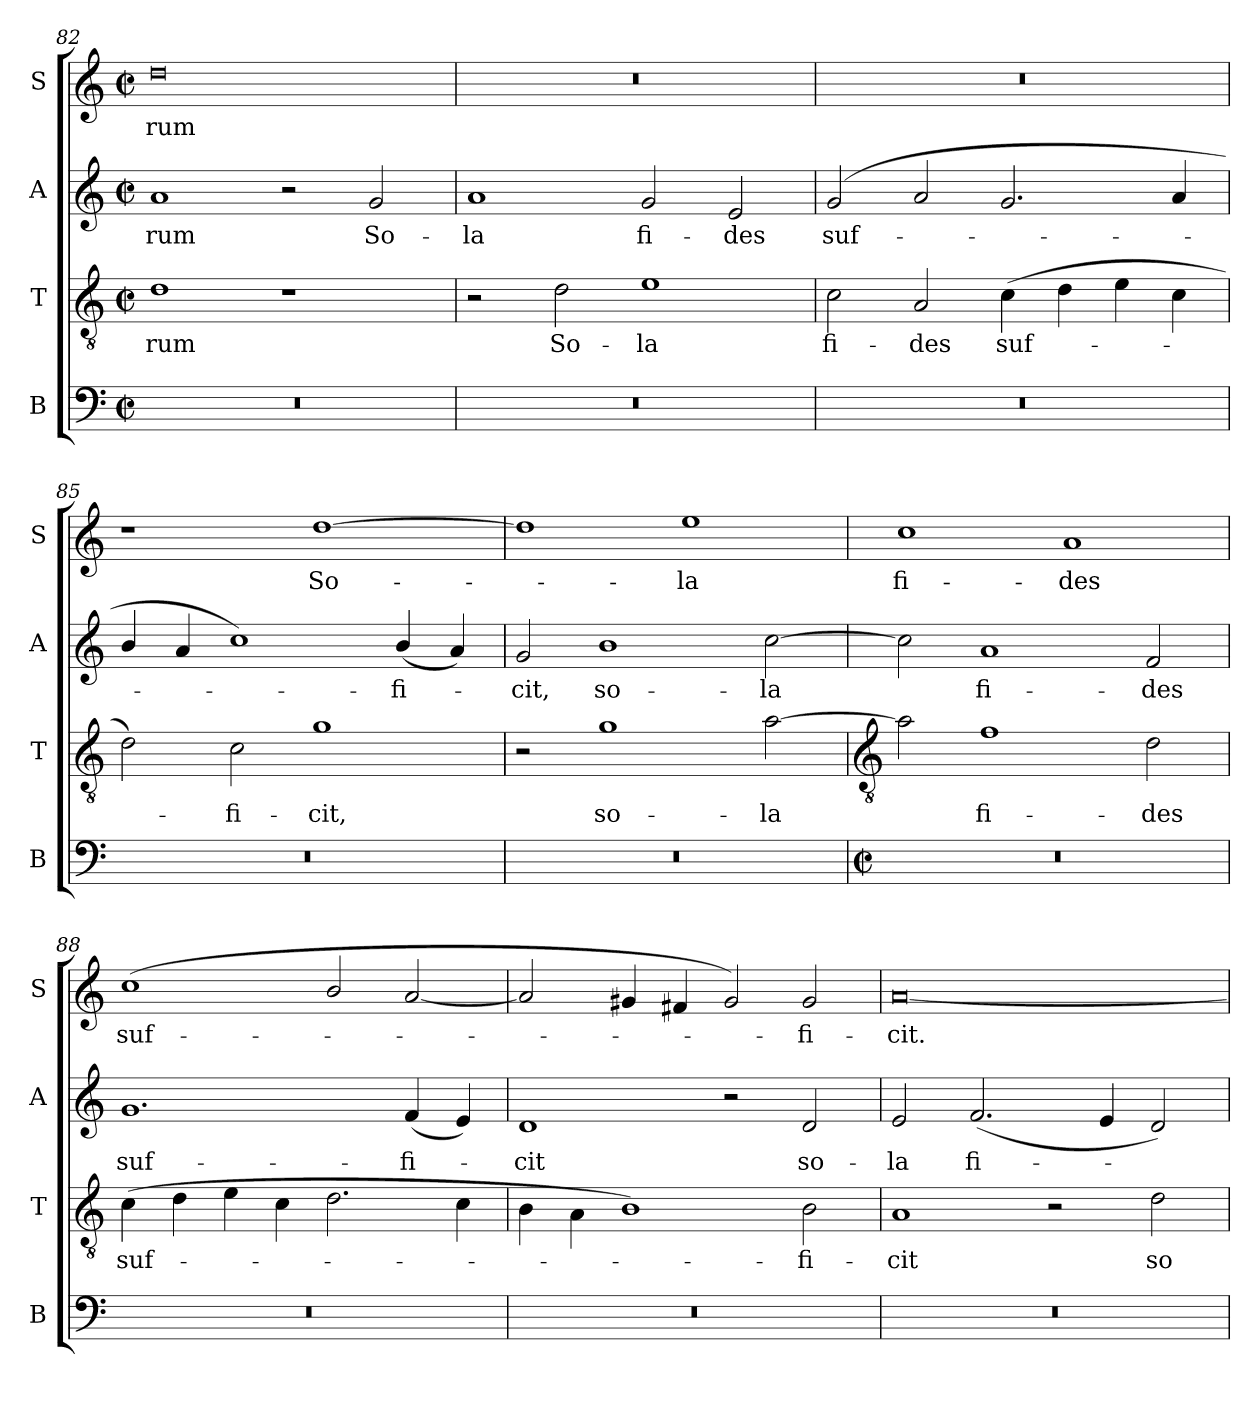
**kern	**kern	**text	**kern	**text	**kern	**text
*part4	*part3	*part3	*part2	*part2	*part1	*part1
*staff4	*staff3	*staff3	*staff2	*staff2	*staff1	*staff1
*I"B	*I"T	*	*I"A	*	*I"S	*
*I'B	*I'T	*	*I'A	*	*I'S	*
*clefF4	*clefGv2	*	*clefG2	*	*clefG2	*
*k[]	*k[]	*	*k[]	*	*k[]	*
*C:	*C:	*	*C:	*	*C:	*
*M4/2	*M4/2	*	*M4/2	*	*M4/2	*
*met(c|)	*met(c|)	*	*met(c|)	*	*met(c|)	*
=82	=82	=82	=82	=82	=82	=82
!	!	!LO:LY:b	!	!LO:LY:b	!	!LO:LY:b
0r	1d	-rum	1a	-rum	0dd	rum
.	1r	.	2r	.	.	.
!	!	!	!	!LO:LY:b	!	!
.	.	.	2g	So-	.	.
=83	=83	=83	=83	=83	=83	=83
!	!	!	!	!LO:LY:b	!	!
0r	2r	.	1a	-la	0r	.
!	!	!LO:LY:b	!	!	!	!
.	2d	So-	.	.	.	.
!	!	!LO:LY:b	!	!LO:LY:b	!	!
.	1e	-la	2g	fi-	.	.
!	!	!	!	!LO:LY:b	!	!
.	.	.	2e	-des	.	.
=84	=84	=84	=84	=84	=84	=84
!	!	!LO:LY:b	!	!LO:LY:b	!	!
0r	2c	fi-	(<2g	suf-	0r	.
!	!	!LO:LY:b	!	!	!	!
.	2A	-des	2a	.	.	.
!	!	!LO:LY:b	!	!	!	!
.	(>4c	suf-	2.g	.	.	.
.	4d	.	.	.	.	.
.	4e	.	.	.	.	.
.	4c	.	4a	.	.	.
=85	=85	=85	=85	=85	=85	=85
0r	2d)	.	4b/	.	1r	.
.	.	.	4a	.	.	.
!	!	!LO:LY:b	!	!	!	!
.	2c	fi-	1cc)	.	.	.
!	!	!LO:LY:b	!	!	!	!LO:LY:b
.	1g	-cit,	.	.	[1dd	So-
!	!	!	!	!LO:LY:b	!	!
.	.	.	(<4b/	fi-	.	.
.	.	.	4a)	.	.	.
=86	=86	=86	=86	=86	=86	=86
!	!	!	!	!LO:LY:b	!	!
0r	2r	.	2g	cit,	1dd]	.
!	!	!LO:LY:b	!	!LO:LY:b	!	!
.	1g	so-	1b	so-	.	.
!	!	!	!	!	!	!LO:LY:b
.	.	.	.	.	1ee	la
!	!	!LO:LY:b	!	!LO:LY:b	!	!
.	[2a	-la	[2cc	-la	.	.
!!LO:LB:g=z
=87	=87	=87	=87	=87	=87	=87
*	*clefGv2	*	*	*	*	*
*M4/2	*	*	*	*	*	*
*met(c|)	*	*	*	*	*	*
!	!	!	!	!	!	!LO:LY:b
0r	2a]	.	2cc]	.	1cc	fi-
!	!	!LO:LY:b	!	!LO:LY:b	!	!
.	1f	fi-	1a	fi-	.	.
!	!	!	!	!	!	!LO:LY:b
.	.	.	.	.	1a	-des
!	!	!LO:LY:b	!	!LO:LY:b	!	!
.	2d	-des	2f	-des	.	.
=88	=88	=88	=88	=88	=88	=88
!	!	!LO:LY:b	!	!LO:LY:b	!	!LO:LY:b
0r	(>4c	suf-	1.g	suf-	(<1cc	suf-
.	4d	.	.	.	.	.
.	4e	.	.	.	.	.
.	4c	.	.	.	.	.
.	2.d	.	.	.	2b/	.
!	!	!	!	!LO:LY:b	!	!
.	.	.	(<4f	-fi-	[2a	.
.	4c	.	4e)	.	.	.
=89	=89	=89	=89	=89	=89	=89
!	!	!	!	!LO:LY:b	!	!
0r	4B	.	1d	cit	2a]	.
.	4A\	.	.	.	.	.
.	1B)	.	.	.	4g#X	.
.	.	.	.	.	4f#	.
.	.	.	2r	.	2g#)	.
!	!	!LO:LY:b	!	!LO:LY:b	!	!LO:LY:b
.	2B	fi-	2d	so-	2g#	fi-
=90	=90	=90	=90	=90	=90	=90
!	!	!LO:LY:b	!	!LO:LY:b	!	!LO:LY:b
0r	1A	-cit	2e	-la	[0a	-cit.
!	!	!	!	!LO:LY:b	!	!
.	.	.	(<2.f	fi-	.	.
.	2r	.	.	.	.	.
.	.	.	4e	.	.	.
!	!	!LO:LY:b	!	!	!	!
.	2d	so-	2d)	.	.	.
=	=	=	=	=	=	=
*-	*-	*-	*-	*-	*-	*-
